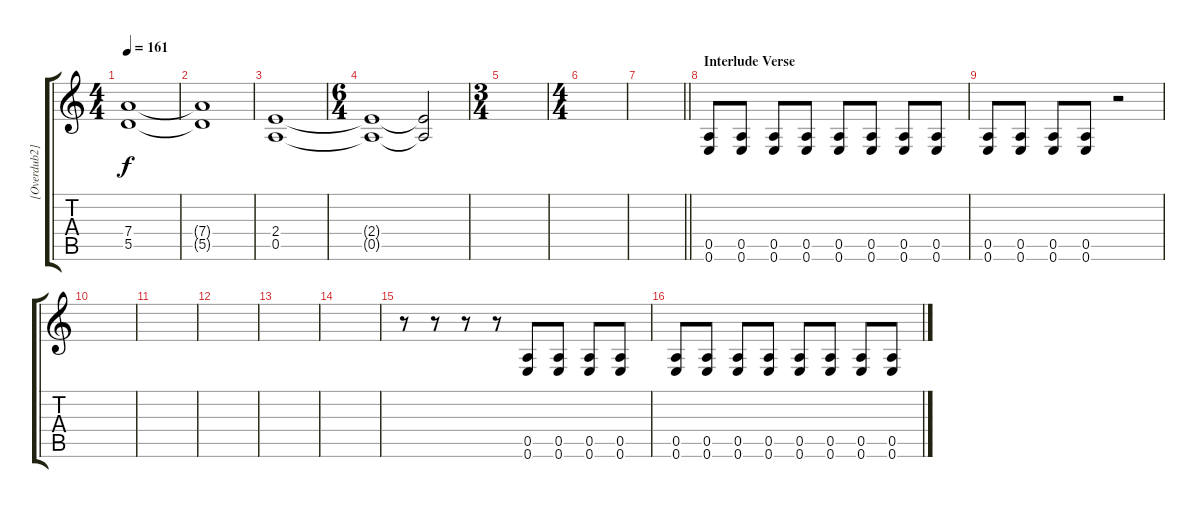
\track ("[Overdub2]" "[Overdub2]") {instrument distortionguitar}
\staff {score tabs}
\tuning (E4 B3 G3 D3 A2 E2) {hide}
\ts (4 4)
\tempo 161
\clef g2
\ks c
(7.4 5.5).1{dy f} |
(7.4{t} 5.5{t}).1 |
(2.4 0.5).1 |
\ts (6 4)
(2.4{t} 0.5{t}).1 (2.4{t} 0.5{t}).2 |
\ts (3 4)
|
\ts (4 4)
|
\barLineRight lightlight
|
\section ("" "Interlude Verse")
(0.5 0.6).8{volume 12 balance 16 instrument gunshot} (0.5 0.6).8{volume 11} (0.5 0.6).8{volume 10} (0.5 0.6).8{volume 9} (0.5 0.6).8{volume 8} (0.5 0.6).8{volume 7} (0.5 0.6).8{volume 6} (0.5 0.6).8{volume 5} |
(0.5 0.6).8{volume 4} (0.5 0.6).8{volume 3} (0.5 0.6).8{volume 2} (0.5 0.6).8{volume 1} r.2 |
|
|
|
|
|
r.8 r.8 r.8 r.8 (0.5 0.6).8{volume 12 balance 16 instrument gunshot} (0.5 0.6).8{volume 10} (0.5 0.6).8{volume 12} (0.5 0.6).8{volume 11 instrument gunshot} |
(0.5 0.6).8{volume 10} (0.5 0.6).8{volume 9} (0.5 0.6).8{volume 8} (0.5 0.6).8{volume 7} (0.5 0.6).8{volume 6} (0.5 0.6).8{volume 5} (0.5 0.6).8{volume 4} (0.5 0.6).8{volume 3}
